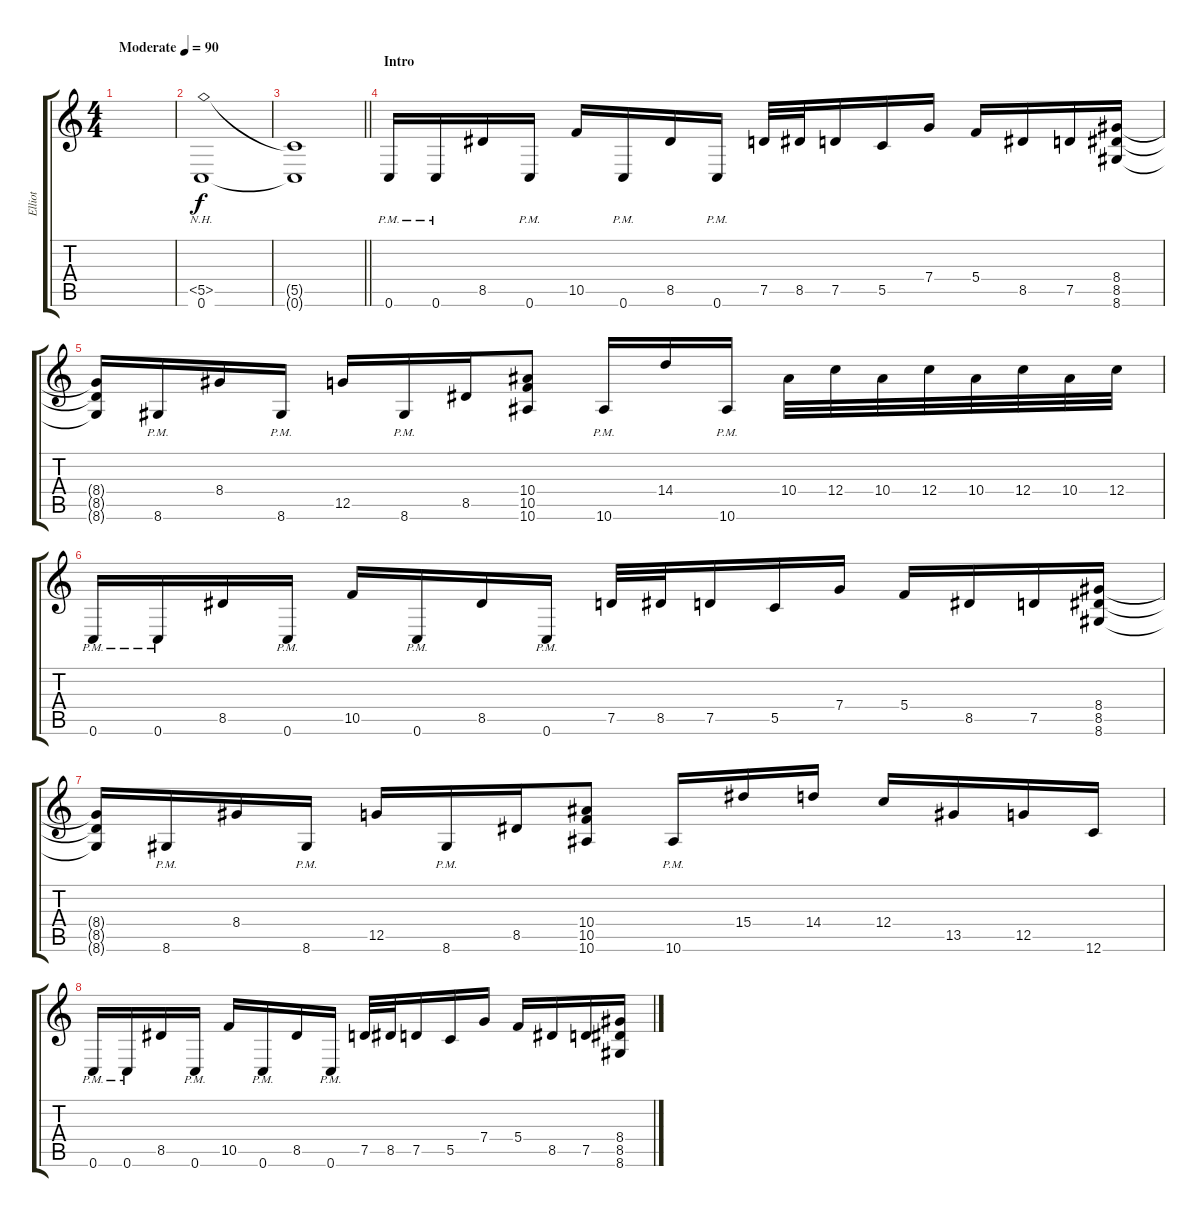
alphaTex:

\track ("Elliot" "Elliot") {instrument distortionguitar}
\staff {score tabs}
\tuning (D4 A3 F3 C3 G2 C2) {hide}
\ts (4 4)
\tempo (90 "Moderate")
\clef g2
\ks c
|
(5.5{nh} 0.6).1{volume 10} |
\barLineRight lightlight
(5.5{t} 0.6{t}).1 |
\section ("" "Intro")
0.6{pm}.16{volume 16} 0.6{pm}.16 8.5.16 0.6{pm}.16 10.5.16 0.6{pm}.16 8.5.16 0.6{pm}.16 7.5.32 8.5.32 7.5.16 5.5.16 7.4.16 5.4.16 8.5.16 7.5.16 (8.4 8.5 8.6).16 |
(8.4{t} 8.5{t} 8.6{t}).16 8.6{pm}.16 8.4.16 8.6{pm}.16 12.5.16 8.6{pm}.16 8.5.16 (10.4 10.5 10.6).8 10.6{pm}.16 14.4.16 10.6{pm}.16 10.4.32 12.4.32 10.4.32 12.4.32 10.4.32 12.4.32 10.4.32 12.4.32 |
0.6{pm}.16 0.6{pm}.16 8.5.16 0.6{pm}.16 10.5.16 0.6{pm}.16 8.5.16 0.6{pm}.16 7.5.32 8.5.32 7.5.16 5.5.16 7.4.16 5.4.16 8.5.16 7.5.16 (8.4 8.5 8.6).16 |
(8.4{t} 8.5{t} 8.6{t}).16 8.6{pm}.16 8.4.16 8.6{pm}.16 12.5.16 8.6{pm}.16 8.5.16 (10.4 10.5 10.6).8 10.6{pm}.16 15.4.16 14.4.16 12.4.16 13.5.16 12.5.16 12.6.16 |
0.6{pm}.16 0.6{pm}.16 8.5.16 0.6{pm}.16 10.5.16 0.6{pm}.16 8.5.16 0.6{pm}.16 7.5.32 8.5.32 7.5.16 5.5.16 7.4.16 5.4.16 8.5.16 7.5.16 (8.4 8.5 8.6).16
